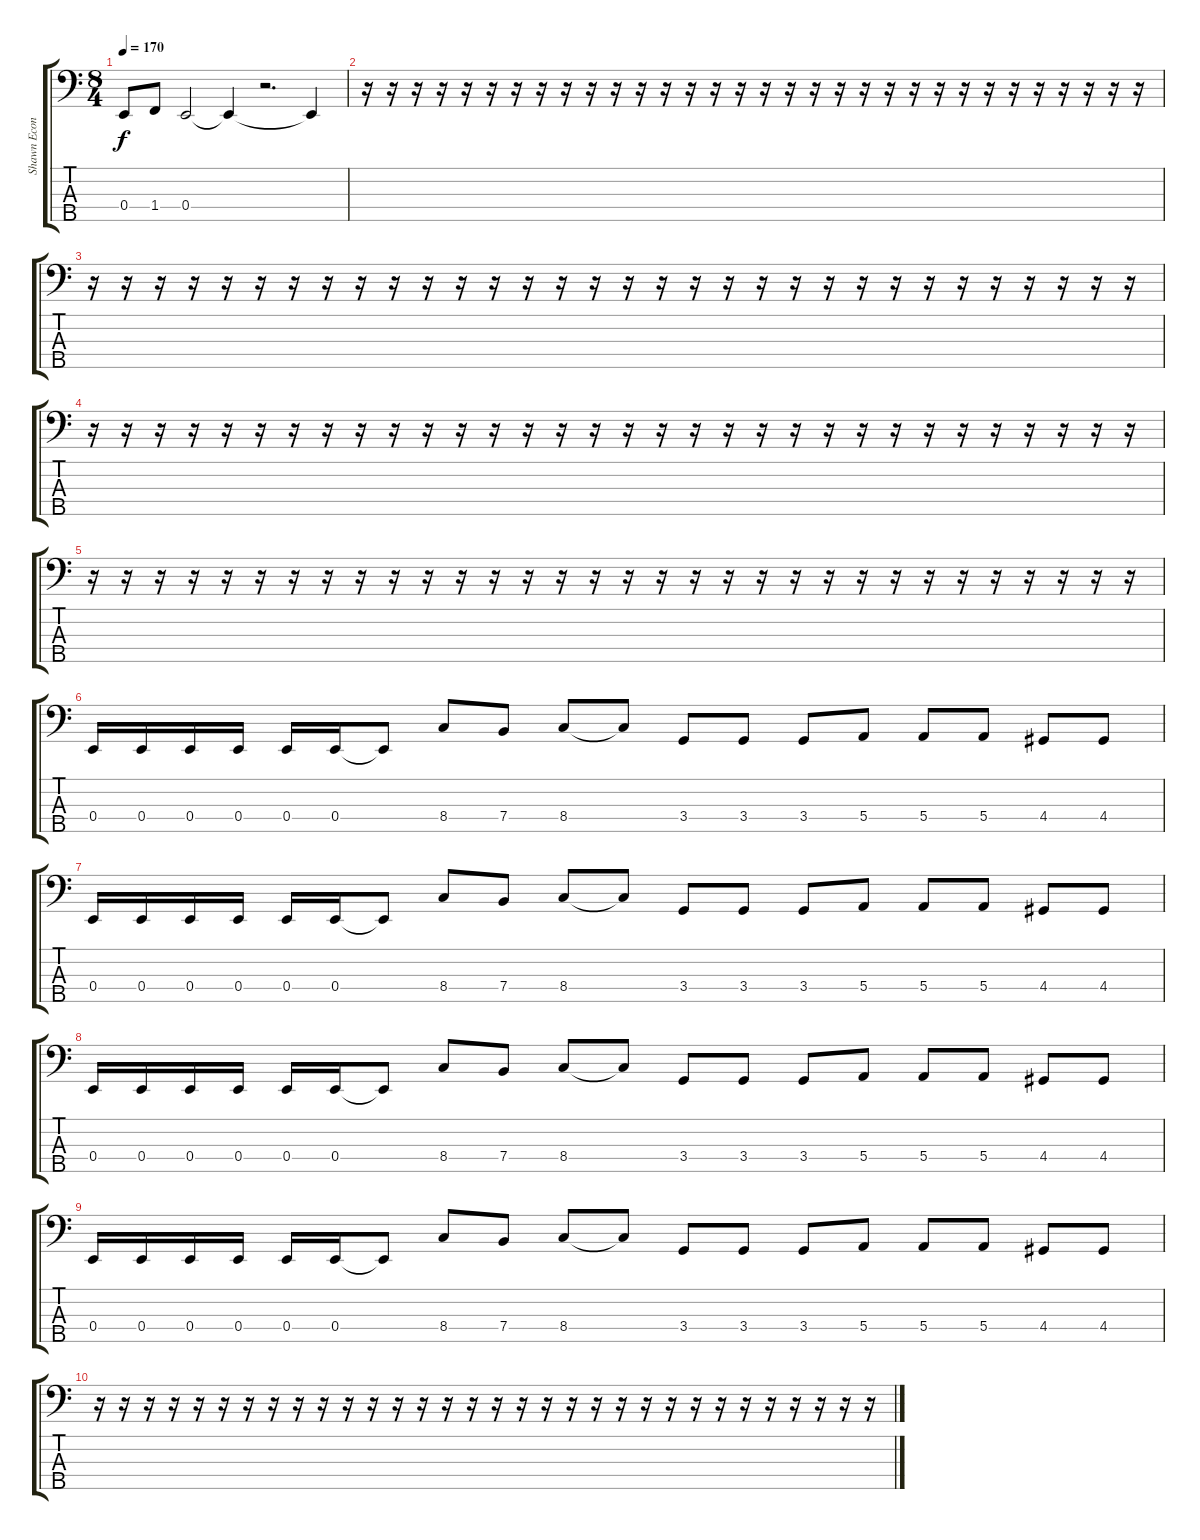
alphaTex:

\track ("Shawn Economaki" "Shawn Econ") {instrument electricbassfinger}
\staff {score tabs}
\tuning (G2 D2 A1 E1 B0) {hide}
\ts (8 4)
\tempo 170
\clef f4
\ks c
0.4.8{dy f} 1.4.8 0.4.2 0.4{t}.4 r.2{d} 0.4{t}.4 |
r.16 r.16 r.16 r.16 r.16 r.16 r.16 r.16 r.16 r.16 r.16 r.16 r.16 r.16 r.16 r.16 r.16 r.16 r.16 r.16 r.16 r.16 r.16 r.16 r.16 r.16 r.16 r.16 r.16 r.16 r.16 r.16 |
r.16 r.16 r.16 r.16 r.16 r.16 r.16 r.16 r.16 r.16 r.16 r.16 r.16 r.16 r.16 r.16 r.16 r.16 r.16 r.16 r.16 r.16 r.16 r.16 r.16 r.16 r.16 r.16 r.16 r.16 r.16 r.16 |
r.16 r.16 r.16 r.16 r.16 r.16 r.16 r.16 r.16 r.16 r.16 r.16 r.16 r.16 r.16 r.16 r.16 r.16 r.16 r.16 r.16 r.16 r.16 r.16 r.16 r.16 r.16 r.16 r.16 r.16 r.16 r.16 |
r.16 r.16 r.16 r.16 r.16 r.16 r.16 r.16 r.16 r.16 r.16 r.16 r.16 r.16 r.16 r.16 r.16 r.16 r.16 r.16 r.16 r.16 r.16 r.16 r.16 r.16 r.16 r.16 r.16 r.16 r.16 r.16 |
0.4.16 0.4.16 0.4.16 0.4.16 0.4.16 0.4.16 0.4{t}.8 8.4.8 7.4.8 8.4.8 8.4{t}.8 3.4.8 3.4.8 3.4.8 5.4.8 5.4.8 5.4.8 4.4.8 4.4.8 |
0.4.16 0.4.16 0.4.16 0.4.16 0.4.16 0.4.16 0.4{t}.8 8.4.8 7.4.8 8.4.8 8.4{t}.8 3.4.8 3.4.8 3.4.8 5.4.8 5.4.8 5.4.8 4.4.8 4.4.8 |
0.4.16 0.4.16 0.4.16 0.4.16 0.4.16 0.4.16 0.4{t}.8 8.4.8 7.4.8 8.4.8 8.4{t}.8 3.4.8 3.4.8 3.4.8 5.4.8 5.4.8 5.4.8 4.4.8 4.4.8 |
0.4.16 0.4.16 0.4.16 0.4.16 0.4.16 0.4.16 0.4{t}.8 8.4.8 7.4.8 8.4.8 8.4{t}.8 3.4.8 3.4.8 3.4.8 5.4.8 5.4.8 5.4.8 4.4.8 4.4.8 |
r.16 r.16 r.16 r.16 r.16 r.16 r.16 r.16 r.16 r.16 r.16 r.16 r.16 r.16 r.16 r.16 r.16 r.16 r.16 r.16 r.16 r.16 r.16 r.16 r.16 r.16 r.16 r.16 r.16 r.16 r.16 r.16
